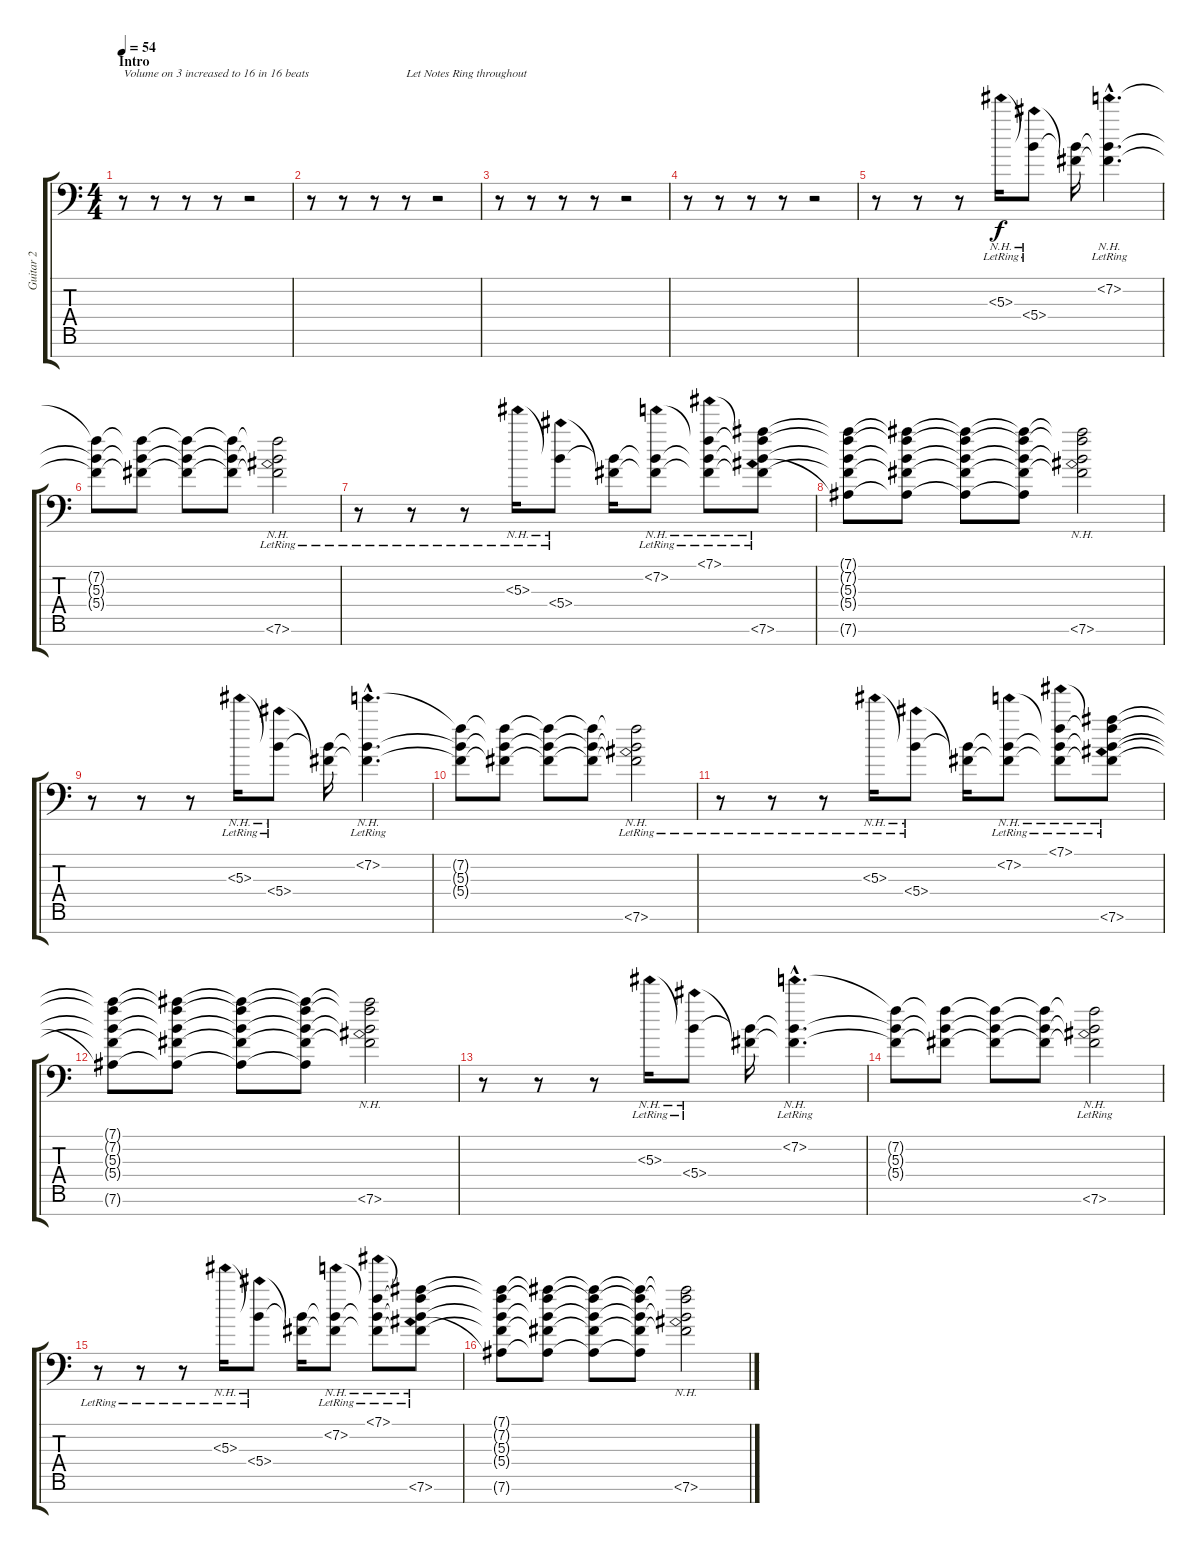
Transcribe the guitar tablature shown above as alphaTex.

\track ("Guitar 2" "Guitar 2") {instrument acousticguitarsteel}
\staff {score tabs}
\tuning (Eb4 Bb3 Gb3 Db3 Ab2 Eb2 Bb1) {hide}
\ts (4 4)
\section ("" "Intro")
\tempo 54
\clef f4
\ks c
r.8{txt "Volume on 3 increased to 16 in 16 beats" dy f instrument acousticguitarsteel} r.8 r.8 r.8 r.2 |
r.8 r.8 r.8 r.8{txt "Let Notes Ring throughout"} r.2 |
r.8 r.8 r.8 r.8 r.2 |
r.8 r.8 r.8 r.8 r.2 |
r.8 r.8 r.8 5.3{nh lr}.16 (5.3{t} 5.4{nh lr}).8 (5.3{t} 5.4{t}).16 (7.2{nh hac lr} 5.3{hac t} 5.4{hac t}).4{d} |
(7.2{t} 5.3{t} 5.4{t}).8 (7.2{t} 5.3{t} 5.4{t}).8 (7.2{t} 5.3{t} 5.4{t}).8 (7.2{t} 5.3{t} 5.4{t}).8 (7.2{t} 5.3{t} 5.4{t} 7.6{nh lr}).2 |
r.8 r.8 r.8 5.3{nh lr}.16 (5.3{t} 5.4{nh lr}).8 (5.3{t} 5.4{t}).16 (7.2{nh lr} 5.3{t} 5.4{t}).8 (7.1{nh lr} 7.2{t} 5.3{t} 5.4{t}).8 (7.1{t} 7.2{t} 5.3{t} 5.4{t} 7.6{nh lr}).8 |
(7.1{t} 7.2{t} 5.3{t} 5.4{t} 7.6{t}).8 (7.1{t} 7.2{t} 5.3{t} 5.4{t} 7.6{t}).8 (7.1{t} 7.2{t} 5.3{t} 5.4{t} 7.6{t}).8 (7.1{t} 7.2{t} 5.3{t} 5.4{t} 7.6{t}).8 (7.1{t} 7.2{t} 5.3{t} 5.4{t} 7.6{nh}).2 |
r.8 r.8 r.8 5.3{nh lr}.16 (5.3{t} 5.4{nh lr}).8 (5.3{t} 5.4{t}).16 (7.2{nh hac lr} 5.3{hac t} 5.4{hac t}).4{d} |
(7.2{t} 5.3{t} 5.4{t}).8 (7.2{t} 5.3{t} 5.4{t}).8 (7.2{t} 5.3{t} 5.4{t}).8 (7.2{t} 5.3{t} 5.4{t}).8 (7.2{t} 5.3{t} 5.4{t} 7.6{nh lr}).2 |
r.8 r.8 r.8 5.3{nh lr}.16 (5.3{t} 5.4{nh lr}).8 (5.3{t} 5.4{t}).16 (7.2{nh lr} 5.3{t} 5.4{t}).8 (7.1{nh lr} 7.2{t} 5.3{t} 5.4{t}).8 (7.1{t} 7.2{t} 5.3{t} 5.4{t} 7.6{nh lr}).8 |
(7.1{t} 7.2{t} 5.3{t} 5.4{t} 7.6{t}).8 (7.1{t} 7.2{t} 5.3{t} 5.4{t} 7.6{t}).8 (7.1{t} 7.2{t} 5.3{t} 5.4{t} 7.6{t}).8 (7.1{t} 7.2{t} 5.3{t} 5.4{t} 7.6{t}).8 (7.1{t} 7.2{t} 5.3{t} 5.4{t} 7.6{nh}).2 |
r.8 r.8 r.8 5.3{nh lr}.16 (5.3{t} 5.4{nh lr}).8 (5.3{t} 5.4{t}).16 (7.2{nh hac lr} 5.3{hac t} 5.4{hac t}).4{d} |
(7.2{t} 5.3{t} 5.4{t}).8 (7.2{t} 5.3{t} 5.4{t}).8 (7.2{t} 5.3{t} 5.4{t}).8 (7.2{t} 5.3{t} 5.4{t}).8 (7.2{t} 5.3{t} 5.4{t} 7.6{nh lr}).2 |
r.8 r.8 r.8 5.3{nh lr}.16 (5.3{t} 5.4{nh lr}).8 (5.3{t} 5.4{t}).16 (7.2{nh lr} 5.3{t} 5.4{t}).8 (7.1{nh lr} 7.2{t} 5.3{t} 5.4{t}).8 (7.1{t} 7.2{t} 5.3{t} 5.4{t} 7.6{nh lr}).8 |
(7.1{t} 7.2{t} 5.3{t} 5.4{t} 7.6{t}).8 (7.1{t} 7.2{t} 5.3{t} 5.4{t} 7.6{t}).8 (7.1{t} 7.2{t} 5.3{t} 5.4{t} 7.6{t}).8 (7.1{t} 7.2{t} 5.3{t} 5.4{t} 7.6{t}).8 (7.1{t} 7.2{t} 5.3{t} 5.4{t} 7.6{nh}).2
